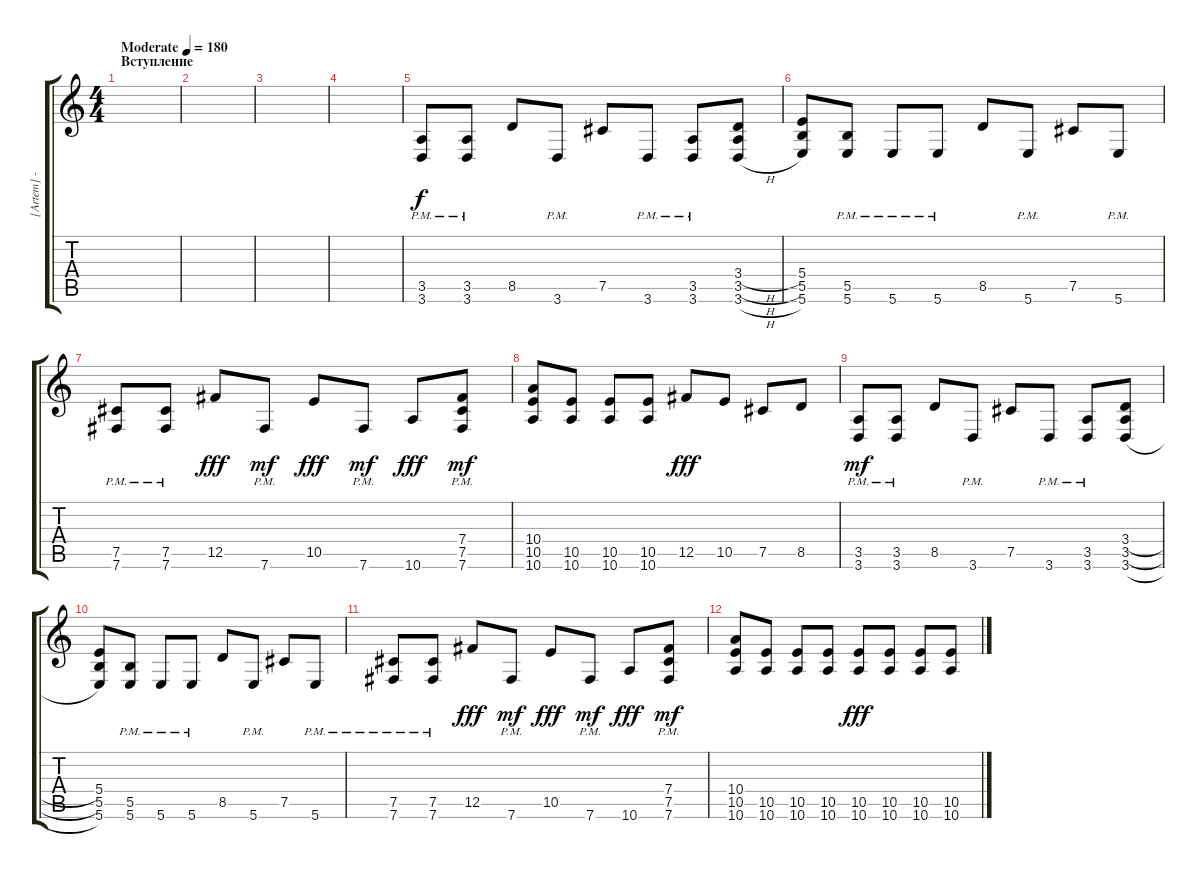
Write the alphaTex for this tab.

\track ("[Artem] - Solo Gutiar  Add." "[Artem] - ") {instrument overdrivenguitar}
\staff {score tabs}
\tuning (Db4 Ab3 E3 B2 Gb2 B1) {hide}
\ts (4 4)
\section ("" "Вступление")
\tempo (180 "Moderate")
\clef g2
\ks c
|
|
|
|
(3.5{pm} 3.6{pm}).8 (3.5{pm} 3.6{pm}).8 8.5.8 3.6{pm}.8 7.5.8 3.6{pm}.8 (3.5{pm} 3.6{pm}).8 (3.4{h} 3.5{h} 3.6{h}).8 |
(5.4 5.5 5.6).8 (5.5{pm} 5.6{pm}).8 5.6{pm}.8 5.6{pm}.8 8.5.8 5.6{pm}.8 7.5.8 5.6{pm}.8 |
(7.5{pm} 7.6{pm}).8 (7.5{pm} 7.6{pm}).8 12.5.8{dy fff} 7.6{pm}.8{dy mf} 10.5.8{dy fff} 7.6{pm}.8{dy mf} 10.6.8{dy fff} (7.4 7.5 7.6{pm}).8{dy mf} |
(10.4 10.5 10.6).8 (10.5 10.6).8 (10.5 10.6).8 (10.5 10.6).8 12.5.8{dy fff} 10.5.8 7.5.8 8.5.8 |
(3.5{pm} 3.6{pm}).8{dy mf} (3.5{pm} 3.6{pm}).8 8.5.8 3.6{pm}.8 7.5.8 3.6{pm}.8 (3.5{pm} 3.6{pm}).8 (3.4{h} 3.5{h} 3.6{h}).8 |
(5.4 5.5 5.6).8 (5.5{pm} 5.6{pm}).8 5.6{pm}.8 5.6{pm}.8 8.5.8 5.6{pm}.8 7.5.8 5.6{pm}.8 |
(7.5{pm} 7.6{pm}).8 (7.5{pm} 7.6{pm}).8 12.5.8{dy fff} 7.6{pm}.8{dy mf} 10.5.8{dy fff} 7.6{pm}.8{dy mf} 10.6.8{dy fff} (7.4 7.5 7.6{pm}).8{dy mf} |
(10.4 10.5 10.6).8 (10.5 10.6).8 (10.5 10.6).8 (10.5 10.6).8 (10.5 10.6).8{dy fff} (10.5 10.6).8 (10.5 10.6).8 (10.5 10.6).8
